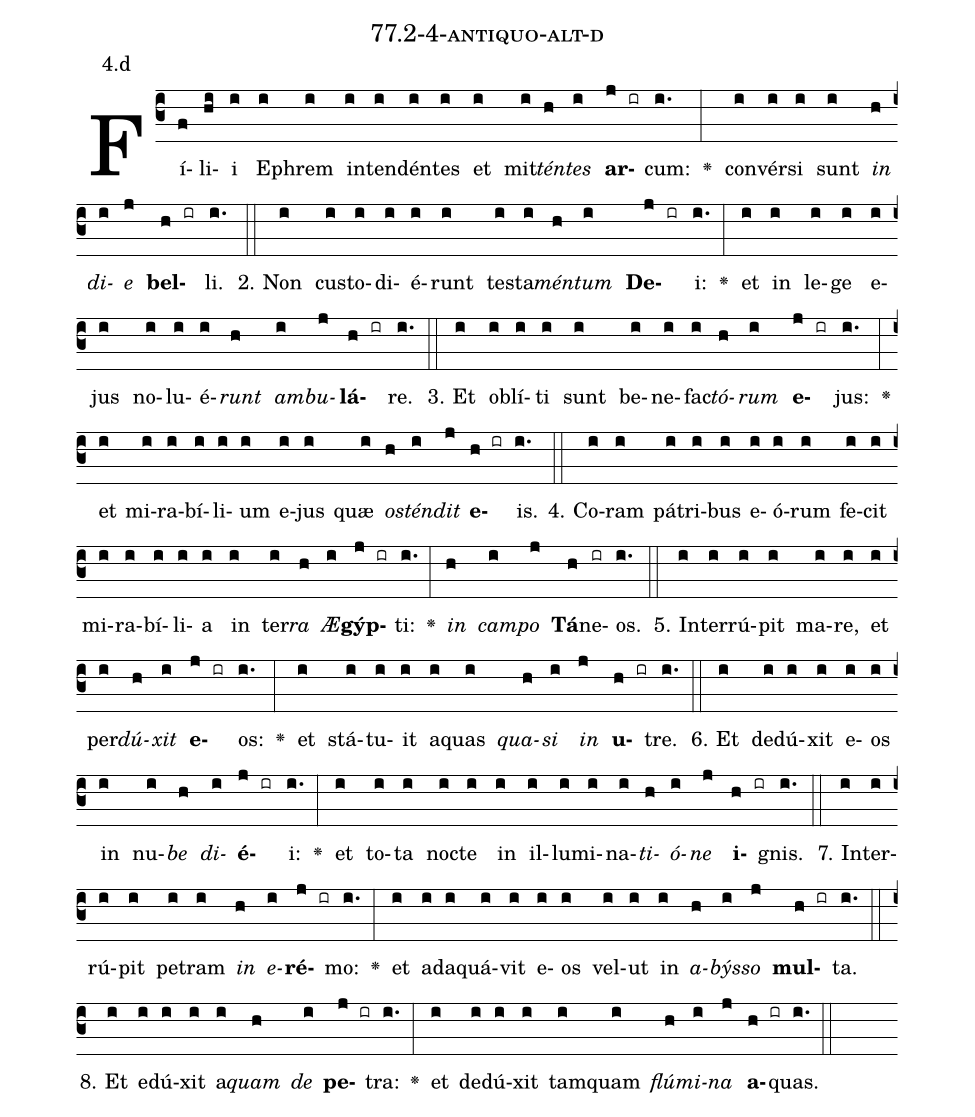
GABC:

name: 77.2-4-antiquo-alt-d;
annotation: 4.d;
%%
(c3)Fí(f)li(hi)i(i) E(i)phrem(i) in(i)ten(i)dén(i)tes(i) et(i) mit(i)<i>tén</i>(h)<i>tes</i>(i) <b>ar</b>(j ir)cum:(i.) <v>\greheightstar</v>(:) con(i)vér(i)si(i) sunt(i) <i>in</i>(h) <i>di</i>(i)<i>e</i>(j) <b>bel</b>(h ir)li.(i.) (::)
2. Non(i) cus(i)to(i)di(i)é(i)runt(i) tes(i)ta(i)<i>mén</i>(h)<i>tum</i>(i) <b>De</b>(j ir)i:(i.) <v>\greheightstar</v>(:) et(i) in(i) le(i)ge(i) e(i)jus(i) no(i)lu(i)é(i)<i>runt</i>(h) <i>am</i>(i)<i>bu</i>(j)<b>lá</b>(h ir)re.(i.) (::)
3. Et(i) ob(i)lí(i)ti(i) sunt(i) be(i)ne(i)fac(i)<i>tó</i>(h)<i>rum</i>(i) <b>e</b>(j ir)jus:(i.) <v>\greheightstar</v>(:) et(i) mi(i)ra(i)bí(i)li(i)um(i) e(i)jus(i) quæ(i) <i>os</i>(h)<i>tén</i>(i)<i>dit</i>(j) <b>e</b>(h ir)is.(i.) (::)
4. Co(i)ram(i) pá(i)tri(i)bus(i) e(i)ó(i)rum(i) fe(i)cit(i) mi(i)ra(i)bí(i)li(i)a(i) in(i) ter(i)<i>ra</i>(h) <i>Æ</i>(i)<b>gýp</b>(j ir)ti:(i.) <v>\greheightstar</v>(:) <i>in</i>(h) <i>cam</i>(i)<i>po</i>(j) <b>Tá</b>(h)ne(ir)os.(i.) (::)
5. In(i)ter(i)rú(i)pit(i) ma(i)re,(i) et(i) per(i)<i>dú</i>(h)<i>xit</i>(i) <b>e</b>(j ir)os:(i.) <v>\greheightstar</v>(:) et(i) stá(i)tu(i)it(i) a(i)quas(i) <i>qua</i>(h)<i>si</i>(i) <i>in</i>(j) <b>u</b>(h ir)tre.(i.) (::)
6. Et(i) de(i)dú(i)xit(i) e(i)os(i) in(i) nu(i)<i>be</i>(h) <i>di</i>(i)<b>é</b>(j ir)i:(i.) <v>\greheightstar</v>(:) et(i) to(i)ta(i) noc(i)te(i) in(i) il(i)lu(i)mi(i)na(i)<i>ti</i>(h)<i>ó</i>(i)<i>ne</i>(j) <b>i</b>(h ir)gnis.(i.) (::)
7. In(i)ter(i)rú(i)pit(i) pe(i)tram(i) <i>in</i>(h) <i>e</i>(i)<b>ré</b>(j ir)mo:(i.) <v>\greheightstar</v>(:) et(i) ad(i)a(i)quá(i)vit(i) e(i)os(i) vel(i)ut(i) in(i) <i>a</i>(h)<i>býs</i>(i)<i>so</i>(j) <b>mul</b>(h ir)ta.(i.) (::)
8. Et(i) e(i)dú(i)xit(i) a(i)<i>quam</i>(h) <i>de</i>(i) <b>pe</b>(j ir)tra:(i.) <v>\greheightstar</v>(:) et(i) de(i)dú(i)xit(i) tam(i)quam(i) <i>flú</i>(h)<i>mi</i>(i)<i>na</i>(j) <b>a</b>(h ir)quas.(i.) (::)
